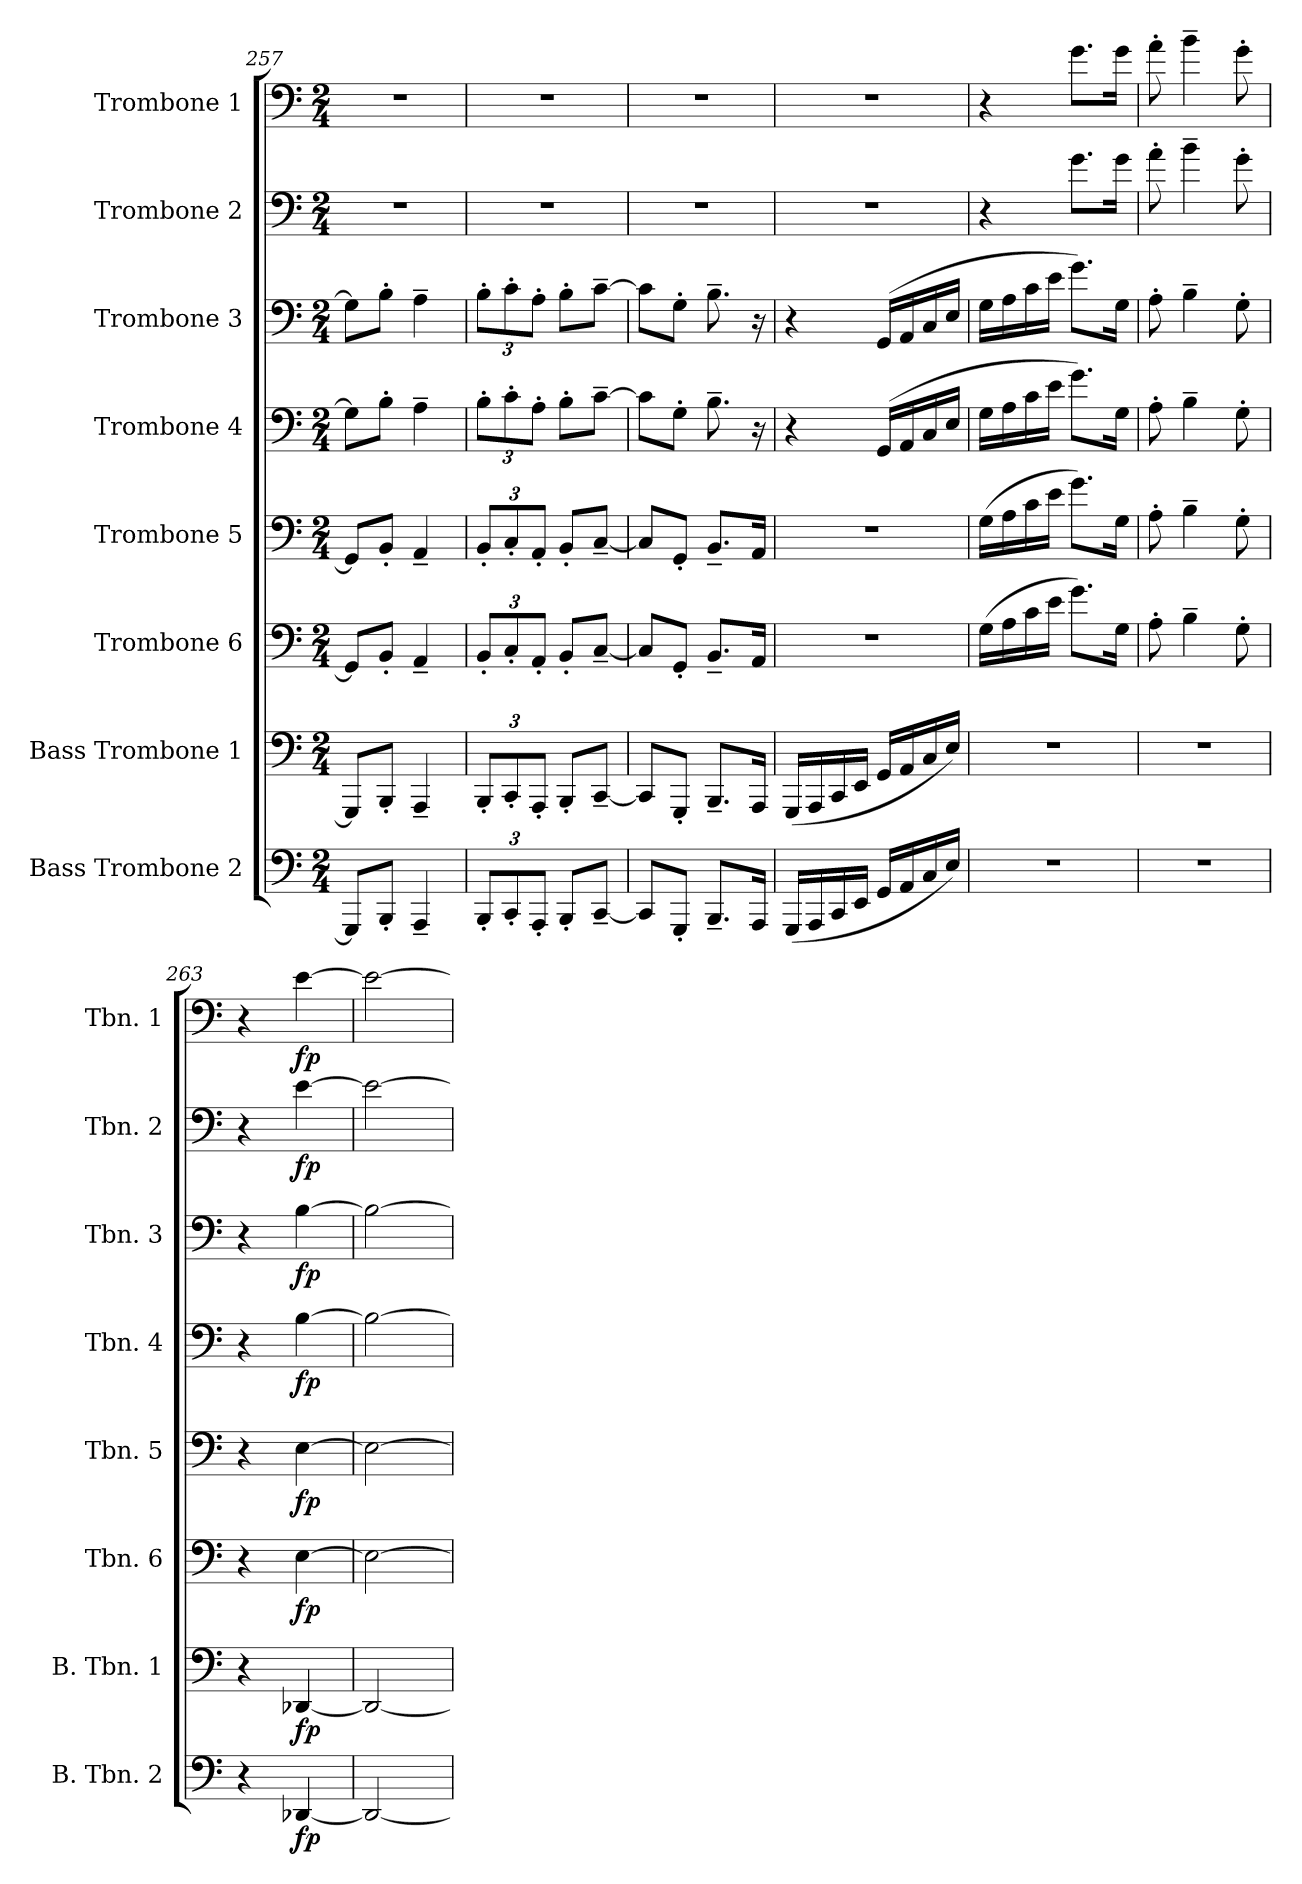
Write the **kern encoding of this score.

**kern	**dynam	**kern	**dynam	**kern	**dynam	**kern	**dynam	**kern	**dynam	**kern	**dynam	**kern	**dynam	**kern	**dynam
*part8	*part8	*part7	*part7	*part6	*part6	*part5	*part5	*part4	*part4	*part3	*part3	*part2	*part2	*part1	*part1
*staff8	*staff8	*staff7	*staff7	*staff6	*staff6	*staff5	*staff5	*staff4	*staff4	*staff3	*staff3	*staff2	*staff2	*staff1	*staff1
*I"Bass Trombone 2	*	*I"Bass Trombone 1	*	*I"Trombone 6	*	*I"Trombone 5	*	*I"Trombone 4	*	*I"Trombone 3	*	*I"Trombone 2	*	*I"Trombone 1	*
*I'B. Tbn. 2	*	*I'B. Tbn. 1	*	*I'Tbn. 6	*	*I'Tbn. 5	*	*I'Tbn. 4	*	*I'Tbn. 3	*	*I'Tbn. 2	*	*I'Tbn. 1	*
*clefF4	*	*clefF4	*	*clefF4	*	*clefF4	*	*clefF4	*	*clefF4	*	*clefF4	*	*clefF4	*
*k[]	*	*k[]	*	*k[]	*	*k[]	*	*k[]	*	*k[]	*	*k[]	*	*k[]	*
*M2/4	*	*M2/4	*	*M2/4	*	*M2/4	*	*M2/4	*	*M2/4	*	*M2/4	*	*M2/4	*
=257	=257	=257	=257	=257	=257	=257	=257	=257	=257	=257	=257	=257	=257	=257	=257
8GGG/L]	.	8GGG/L]	.	8GG/L]	.	8GG/L]	.	8G\L]	.	8G\L]	.	2r	.	2r	.
8BBB'/J	.	8BBB'/J	.	8BB'/J	.	8BB'/J	.	8B'\J	.	8B'\J	.	.	.	.	.
4AAA~/	.	4AAA~/	.	4AA~/	.	4AA~/	.	4A~\	.	4A~\	.	.	.	.	.
=258	=258	=258	=258	=258	=258	=258	=258	=258	=258	=258	=258	=258	=258	=258	=258
*Xbrackettup	*	*Xbrackettup	*	*Xbrackettup	*	*Xbrackettup	*	*Xbrackettup	*	*Xbrackettup	*	*	*	*	*
12BBB'/L	.	12BBB'/L	.	12BB'/L	.	12BB'/L	.	12B'\L	.	12B'\L	.	2r	.	2r	.
12CC'/	.	12CC'/	.	12C'/	.	12C'/	.	12c'\	.	12c'\	.	.	.	.	.
12AAA'/J	.	12AAA'/J	.	12AA'/J	.	12AA'/J	.	12A'\J	.	12A'\J	.	.	.	.	.
8BBB'/L	.	8BBB'/L	.	8BB'/L	.	8BB'/L	.	8B'\L	.	8B'\L	.	.	.	.	.
[8CC~/J	.	[8CC~/J	.	[8C~/J	.	[8C~/J	.	[8c~\J	.	[8c~\J	.	.	.	.	.
=259	=259	=259	=259	=259	=259	=259	=259	=259	=259	=259	=259	=259	=259	=259	=259
8CC/L]	.	8CC/L]	.	8C/L]	.	8C/L]	.	8c\L]	.	8c\L]	.	2r	.	2r	.
8GGG'/J	.	8GGG'/J	.	8GG'/J	.	8GG'/J	.	8G'\J	.	8G'\J	.	.	.	.	.
8.BBB~/L	.	8.BBB~/L	.	8.BB~/L	.	8.BB~/L	.	8.B~\	.	8.B~\	.	.	.	.	.
16AAA/Jk	.	16AAA/Jk	.	16AA/Jk	.	16AA/Jk	.	16r	.	16r	.	.	.	.	.
=260	=260	=260	=260	=260	=260	=260	=260	=260	=260	=260	=260	=260	=260	=260	=260
(16GGG/LL	.	(16GGG/LL	.	2r	.	2r	.	4r	.	4r	.	2r	.	2r	.
16AAA/	.	16AAA/	.	.	.	.	.	.	.	.	.	.	.	.	.
16CC/	.	16CC/	.	.	.	.	.	.	.	.	.	.	.	.	.
16EE/JJ	.	16EE/JJ	.	.	.	.	.	.	.	.	.	.	.	.	.
16GG/LL	.	16GG/LL	.	.	.	.	.	(>16GG/LL	.	(>16GG/LL	.	.	.	.	.
16AA/	.	16AA/	.	.	.	.	.	16AA/	.	16AA/	.	.	.	.	.
16C/	.	16C/	.	.	.	.	.	16C/	.	16C/	.	.	.	.	.
16E/JJ)	.	16E/JJ)	.	.	.	.	.	16E/JJ	.	16E/JJ	.	.	.	.	.
!!LO:PB:g=z
=261	=261	=261	=261	=261	=261	=261	=261	=261	=261	=261	=261	=261	=261	=261	=261
2r	.	2r	.	(16G\LL	.	(16G\LL	.	16G\LL	.	16G\LL	.	4r	.	4r	.
.	.	.	.	16A\	.	16A\	.	16A\	.	16A\	.	.	.	.	.
.	.	.	.	16c\	.	16c\	.	16c\	.	16c\	.	.	.	.	.
.	.	.	.	16e\JJ	.	16e\JJ	.	16e\JJ	.	16e\JJ	.	.	.	.	.
.	.	.	.	8.g\L)	.	8.g\L)	.	8.g\L)	.	8.g\L)	.	8.g\L	.	8.g\L	.
.	.	.	.	16G\Jk	.	16G\Jk	.	16G\Jk	.	16G\Jk	.	16g\Jk	.	16g\Jk	.
=262	=262	=262	=262	=262	=262	=262	=262	=262	=262	=262	=262	=262	=262	=262	=262
2r	.	2r	.	8A'\	.	8A'\	.	8A'\	.	8A'\	.	8a'\	.	8a'\	.
.	.	.	.	4B~\	.	4B~\	.	4B~\	.	4B~\	.	4b~\	.	4b~\	.
.	.	.	.	8G'\	.	8G'\	.	8G'\	.	8G'\	.	8g'\	.	8g'\	.
=263	=263	=263	=263	=263	=263	=263	=263	=263	=263	=263	=263	=263	=263	=263	=263
4r	.	4r	.	4r	.	4r	.	4r	.	4r	.	4r	.	4r	.
!	!LO:DY:b	!	!LO:DY:b	!	!LO:DY:b	!	!LO:DY:b	!	!LO:DY:b	!	!LO:DY:b	!	!LO:DY:b	!	!LO:DY:b
[4DD-X/	fp	[4DD-X/	fp	[4E\	fp	[4E\	fp	[4B\	fp	[4B\	fp	[4e\	fp	[4e\	fp
=264	=264	=264	=264	=264	=264	=264	=264	=264	=264	=264	=264	=264	=264	=264	=264
2DD-/_	.	2DD-/_	.	2E\_	.	2E\_	.	2B\_	.	2B\_	.	2e\_	.	2e\_	.
=	=	=	=	=	=	=	=	=	=	=	=	=	=	=	=
*-	*-	*-	*-	*-	*-	*-	*-	*-	*-	*-	*-	*-	*-	*-	*-
